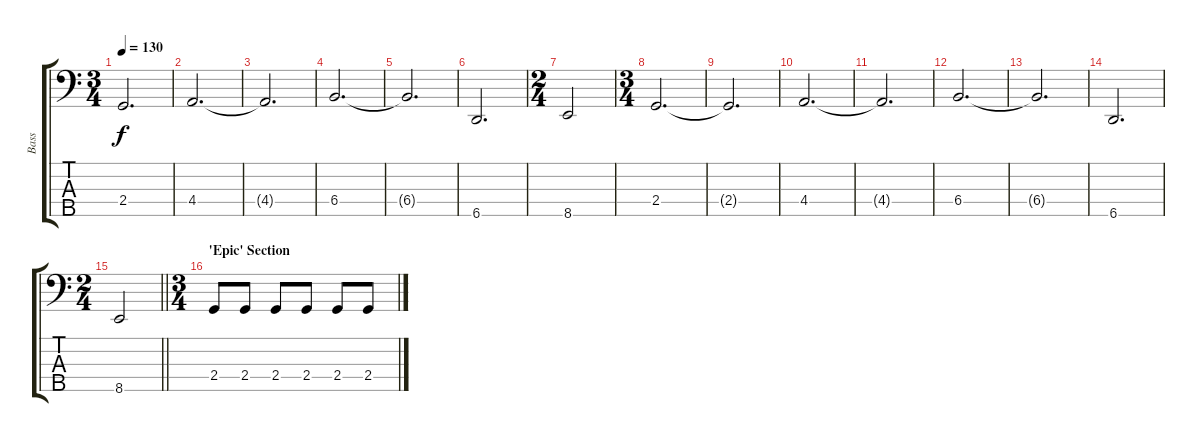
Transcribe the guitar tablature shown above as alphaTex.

\track ("Bass" "Bass") {instrument slapbass1}
\staff {score tabs}
\tuning (Gb2 Eb2 Bb1 F1 Ab0) {hide}
\ts (3 4)
\tempo 130
\clef f4
\ks c
2.4{t}.2{d dy f} |
4.4.2{d} |
4.4{t}.2{d} |
6.4.2{d} |
6.4{t}.2{d} |
6.5.2{d} |
\ts (2 4)
8.5.2 |
\ts (3 4)
2.4.2{d} |
2.4{t}.2{d} |
4.4.2{d} |
4.4{t}.2{d} |
6.4.2{d} |
6.4{t}.2{d} |
6.5.2{d} |
\ts (2 4)
\barLineRight lightlight
8.5.2 |
\ts (3 4)
\section ("" "'Epic' Section")
2.4.8 2.4.8 2.4.8 2.4.8 2.4.8 2.4.8
